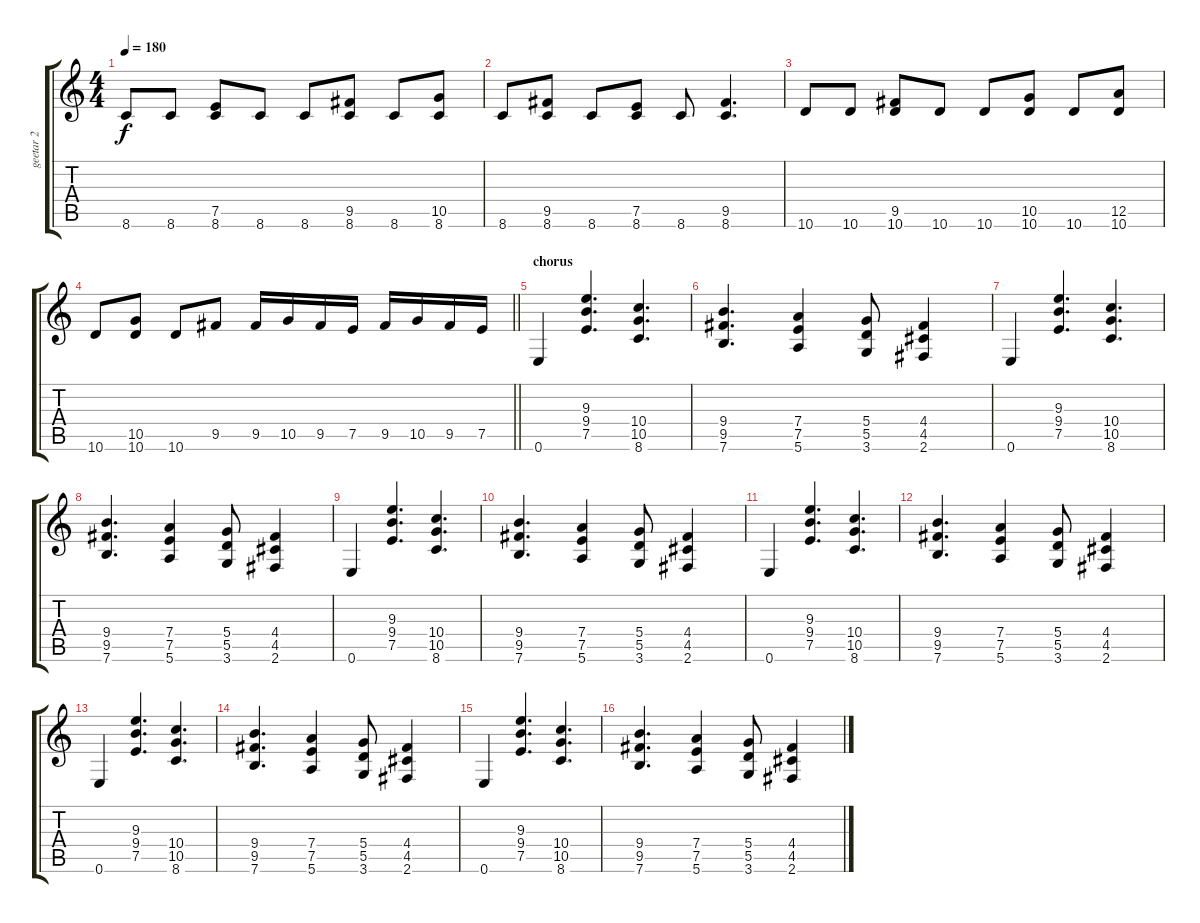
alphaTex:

\track ("geetar 2" "geetar 2") {instrument distortionguitar}
\staff {score tabs}
\tuning (E4 B3 G3 D3 A2 E2) {hide}
\ts (4 4)
\tempo 180
\clef g2
\ks c
8.6.8{dy f} 8.6.8 (7.5 8.6).8 8.6.8 8.6.8 (9.5 8.6).8 8.6.8 (10.5 8.6).8 |
8.6.8 (9.5 8.6).8 8.6.8 (7.5 8.6).8 8.6.8 (9.5 8.6).4{d} |
10.6.8 10.6.8 (9.5 10.6).8 10.6.8 10.6.8 (10.5 10.6).8 10.6.8 (12.5 10.6).8 |
\barLineRight lightlight
10.6.8 (10.5 10.6).8 10.6.8 9.5.8 9.5.16 10.5.16 9.5.16 7.5.16 9.5.16 10.5.16 9.5.16 7.5.16 |
\section ("" "chorus")
0.6.4 (9.3 9.4 7.5).4{d} (10.4 10.5 8.6).4{d} |
(9.4 9.5 7.6).4{d} (7.4 7.5 5.6).4 (5.4 5.5 3.6).8 (4.4 4.5 2.6).4 |
0.6.4 (9.3 9.4 7.5).4{d} (10.4 10.5 8.6).4{d} |
(9.4 9.5 7.6).4{d} (7.4 7.5 5.6).4 (5.4 5.5 3.6).8 (4.4 4.5 2.6).4 |
0.6.4 (9.3 9.4 7.5).4{d} (10.4 10.5 8.6).4{d} |
(9.4 9.5 7.6).4{d} (7.4 7.5 5.6).4 (5.4 5.5 3.6).8 (4.4 4.5 2.6).4 |
0.6.4 (9.3 9.4 7.5).4{d} (10.4 10.5 8.6).4{d} |
(9.4 9.5 7.6).4{d} (7.4 7.5 5.6).4 (5.4 5.5 3.6).8 (4.4 4.5 2.6).4 |
0.6.4 (9.3 9.4 7.5).4{d} (10.4 10.5 8.6).4{d} |
(9.4 9.5 7.6).4{d} (7.4 7.5 5.6).4 (5.4 5.5 3.6).8 (4.4 4.5 2.6).4 |
0.6.4 (9.3 9.4 7.5).4{d} (10.4 10.5 8.6).4{d} |
(9.4 9.5 7.6).4{d} (7.4 7.5 5.6).4 (5.4 5.5 3.6).8 (4.4 4.5 2.6).4
